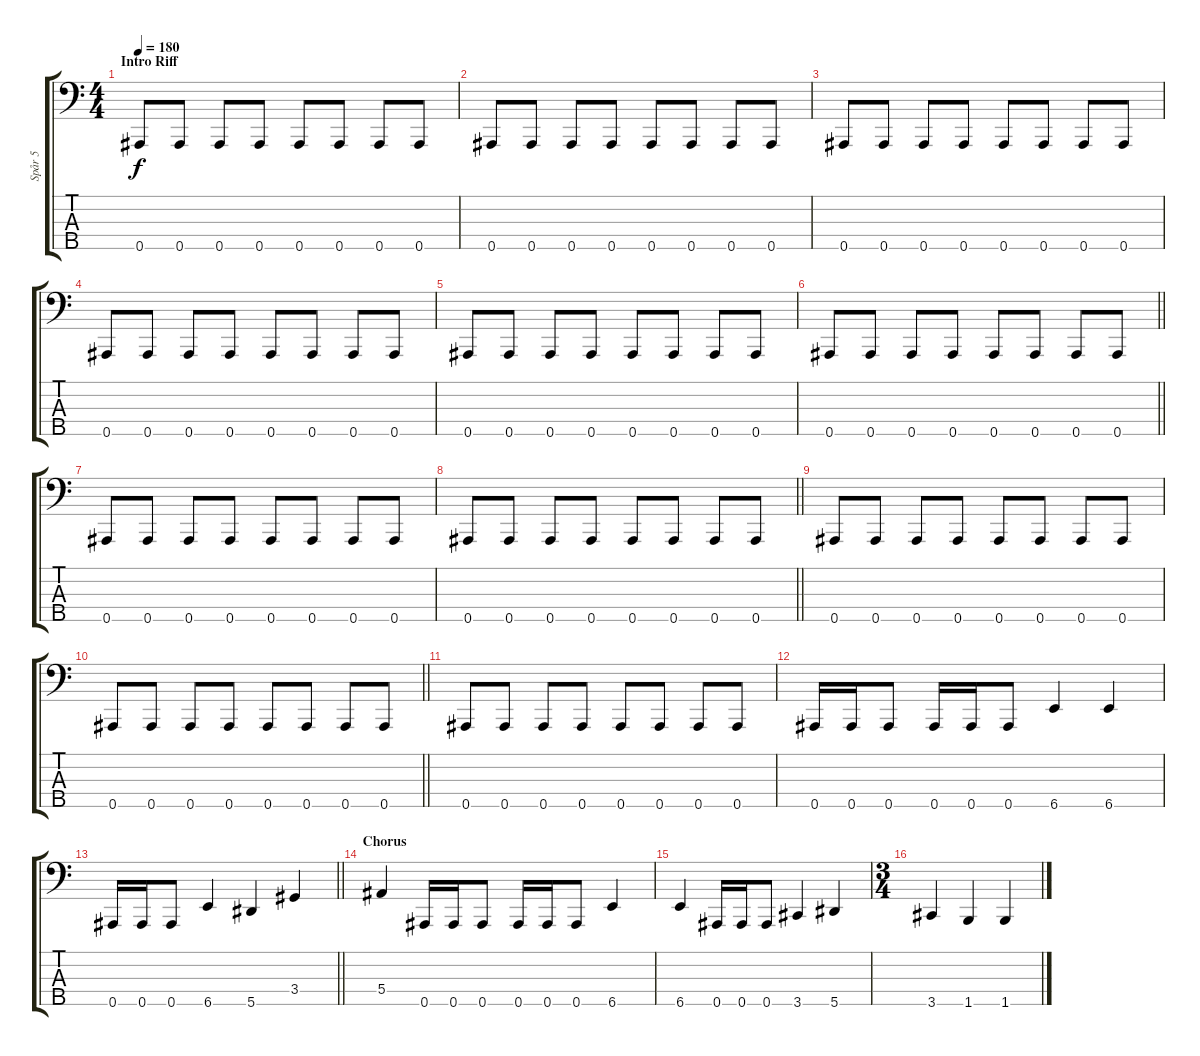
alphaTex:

\track ("Spår 5" "Spår 5") {instrument electricbasspick}
\staff {score tabs}
\tuning (G2 D2 Bb1 F1 Bb0) {hide}
\ts (4 4)
\section ("" "Intro Riff")
\tempo 180
\clef f4
\ks c
0.5.8{dy f} 0.5.8 0.5.8 0.5.8 0.5.8 0.5.8 0.5.8 0.5.8 |
0.5.8 0.5.8 0.5.8 0.5.8 0.5.8 0.5.8 0.5.8 0.5.8 |
0.5.8 0.5.8 0.5.8 0.5.8 0.5.8 0.5.8 0.5.8 0.5.8 |
0.5.8 0.5.8 0.5.8 0.5.8 0.5.8 0.5.8 0.5.8 0.5.8 |
0.5.8 0.5.8 0.5.8 0.5.8 0.5.8 0.5.8 0.5.8 0.5.8 |
\barLineRight lightlight
0.5.8 0.5.8 0.5.8 0.5.8 0.5.8 0.5.8 0.5.8 0.5.8 |
0.5.8 0.5.8 0.5.8 0.5.8 0.5.8 0.5.8 0.5.8 0.5.8 |
\barLineRight lightlight
0.5.8 0.5.8 0.5.8 0.5.8 0.5.8 0.5.8 0.5.8 0.5.8 |
0.5.8 0.5.8 0.5.8 0.5.8 0.5.8 0.5.8 0.5.8 0.5.8 |
\barLineRight lightlight
0.5.8 0.5.8 0.5.8 0.5.8 0.5.8 0.5.8 0.5.8 0.5.8 |
0.5.8 0.5.8 0.5.8 0.5.8 0.5.8 0.5.8 0.5.8 0.5.8 |
0.5.16 0.5.16 0.5.8 0.5.16 0.5.16 0.5.8 6.5.4 6.5.4 |
\barLineRight lightlight
0.5.16 0.5.16 0.5.8 6.5.4 5.5.4 3.4.4 |
\section ("" "Chorus")
5.4.4 0.5.16 0.5.16 0.5.8 0.5.16 0.5.16 0.5.8 6.5.4 |
6.5.4 0.5.16 0.5.16 0.5.8 3.5.4 5.5.4 |
\ts (3 4)
3.5.4 1.5.4 1.5.4
